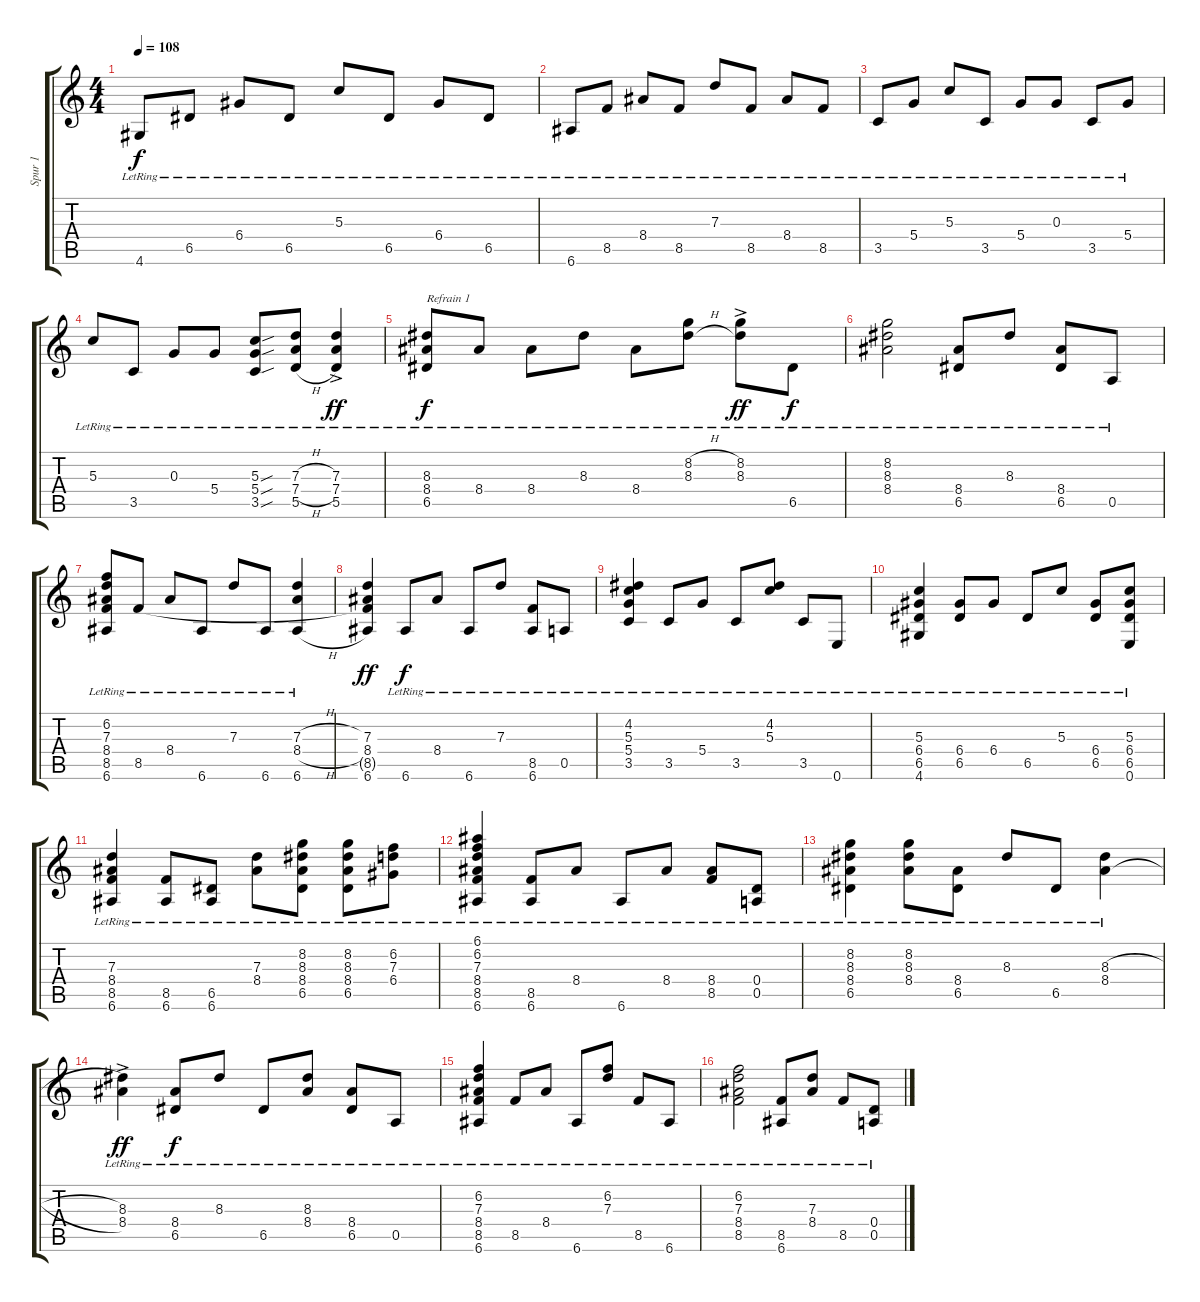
\track ("Spur 1" "Spur 1") {instrument electricguitarclean}
\staff {score tabs}
\tuning (E4 B3 G3 D3 A2 E2) {hide}
\ts (4 4)
\tempo 108
\clef g2
\ks c
4.6{lr}.8{dy f} 6.5{lr}.8 6.4{lr}.8 6.5{lr}.8 5.3{lr}.8 6.5{lr}.8 6.4{lr}.8 6.5{lr}.8 |
6.6{lr}.8 8.5{lr}.8 8.4{lr}.8 8.5{lr}.8 7.3{lr}.8 8.5{lr}.8 8.4{lr}.8 8.5{lr}.8 |
3.5{lr}.8 5.4{lr}.8 5.3{lr}.8 3.5{lr}.8 5.4{lr}.8 0.3{lr}.8 3.5{lr}.8 5.4{lr}.8 |
5.3{lr}.8 3.5{lr}.8 0.3{lr}.8 5.4{lr}.8 (5.3{sou lr} 5.4{sou lr} 3.5{sou lr}).8 (7.3{h lr} 7.4{h lr} 5.5{h lr}).8 (7.3{ac lr} 7.4{ac lr} 5.5{ac lr}).4{dy ff} |
(8.3{lr} 8.4{lr} 6.5{lr}).8{txt "Refrain 1" dy f} 8.4{lr}.8 8.4{lr}.8 8.3{lr}.8 8.4{lr}.8 (8.2{h lr} 8.3{h lr}).8 (8.2{ac lr} 8.3{ac}).8{dy ff} 6.5{lr}.8{dy f} |
(8.2{lr} 8.3{lr} 8.4{lr}).2 (8.4{lr} 6.5{lr}).8 8.3{lr}.8 (8.4{lr} 6.5{lr}).8 0.5{lr}.8 |
(6.2{lr} 7.3{lr} 8.4{lr} 8.5{lr} 6.6{lr}).8 8.5{lr}.8 8.4{lr}.8 6.6{lr}.8 7.3{lr}.8 6.6{lr}.8 (7.3{h lr} 8.4{h lr} 6.6{h lr}).4 |
(7.3 8.4 8.5{t} 6.6).4{dy ff} 6.6{lr}.8{dy f} 8.4{lr}.8 6.6{lr}.8 7.3{lr}.8 (8.5{lr} 6.6{lr}).8 0.5{lr}.8 |
(4.2{lr} 5.3{lr} 5.4{lr} 3.5{lr}).4 3.5{lr}.8 5.4{lr}.8 3.5{lr}.8 (4.2{lr} 5.3{lr}).8 3.5{lr}.8 0.6{lr}.8 |
(5.3{lr} 6.4{lr} 6.5{lr} 4.6{lr}).4 (6.4{lr} 6.5{lr}).8 6.4{lr}.8 6.5{lr}.8 5.3{lr}.8 (6.4{lr} 6.5{lr}).8 (5.3{lr} 6.4{lr} 6.5{lr} 0.6{lr}).8 |
(7.3{lr} 8.4{lr} 8.5{lr} 6.6{lr}).4 (8.5{lr} 6.6{lr}).8 (6.5{lr} 6.6{lr}).8 (7.3{lr} 8.4{lr}).8 (8.2{lr} 8.3{lr} 8.4{lr} 6.5{lr}).8 (8.2{lr} 8.3{lr} 8.4{lr} 6.5{lr}).8 (6.2{lr} 7.3{lr} 6.4{lr}).8 |
(6.1{lr} 6.2{lr} 7.3{lr} 8.4{lr} 8.5{lr} 6.6{lr}).4 (8.5{lr} 6.6{lr}).8 8.4{lr}.8 6.6{lr}.8 8.4{lr}.8 (8.4{lr} 8.5{lr}).8 (0.4{lr} 0.5{lr}).8 |
(8.2{lr} 8.3{lr} 8.4{lr} 6.5{lr}).4 (8.2{lr} 8.3{lr} 8.4{lr}).8 (8.4{lr} 6.5{lr}).8 8.3{lr}.8 6.5{lr}.8 (8.3{h lr} 8.4{h lr}).4 |
(8.3{ac lr} 8.4{ac}).4{dy ff} (8.4{lr} 6.5{lr}).8{dy f} 8.3{lr}.8 6.5{lr}.8 (8.3{lr} 8.4{lr}).8 (8.4{lr} 6.5{lr}).8 0.5{lr}.8 |
(6.2{lr} 7.3{lr} 8.4{lr} 8.5{lr} 6.6{lr}).4 8.5{lr}.8 8.4{lr}.8 6.6{lr}.8 (6.2 7.3{lr}).8 8.5{lr}.8 6.6{lr}.8 |
(6.2{lr} 7.3{lr} 8.4{lr} 8.5{lr}).2 (8.5{lr} 6.6{lr}).8 (7.3{lr} 8.4{lr}).8 8.5{lr}.8 (0.4{lr} 0.5{lr}).8
